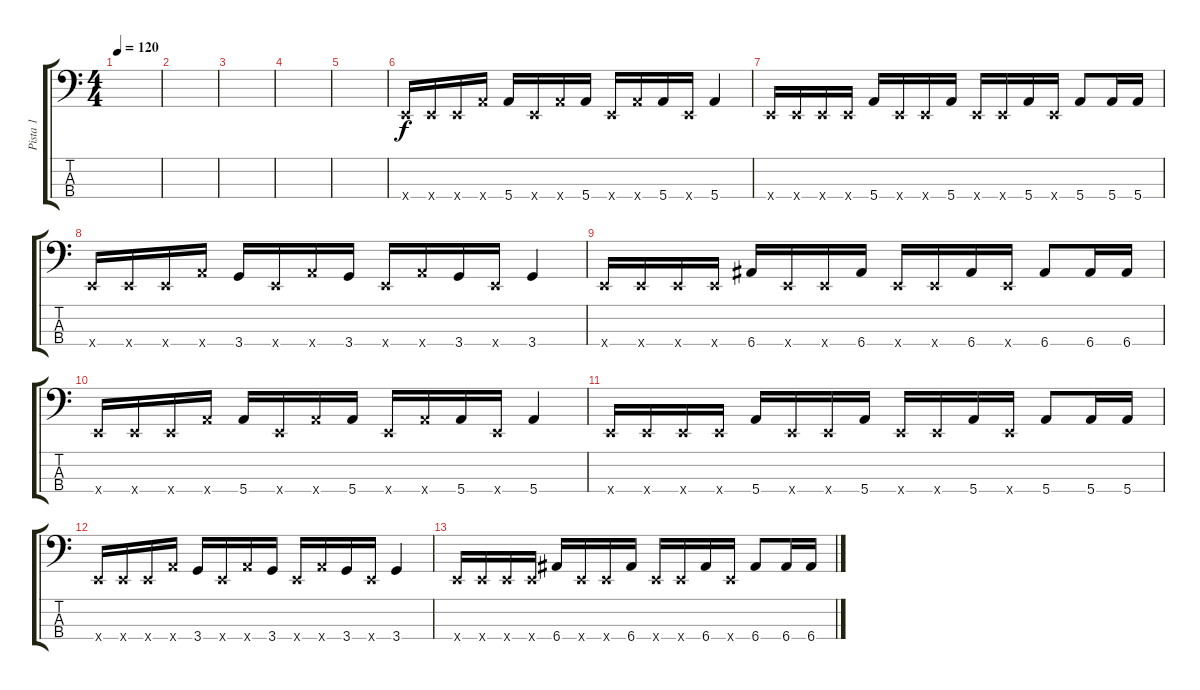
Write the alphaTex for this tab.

\track ("Pista 1" "Pista 1") {instrument synthbass1}
\staff {score tabs}
\tuning (G2 D2 A1 E1) {hide}
\ts (4 4)
\tempo 120
\clef f4
\ks c
|
|
|
|
|
0.4{x}.16 0.4{x}.16 0.4{x}.16 5.4{x}.16 5.4.16 0.4{x}.16 5.4{x}.16 5.4.16 0.4{x}.16 5.4{x}.16 5.4.16 0.4{x}.16 5.4.4 |
0.4{x}.16 0.4{x}.16 0.4{x}.16 0.4{x}.16 5.4.16 0.4{x}.16 0.4{x}.16 5.4.16 0.4{x}.16 0.4{x}.16 5.4.16 0.4{x}.16 5.4.8 5.4.16 5.4.16 |
0.4{x}.16 0.4{x}.16 0.4{x}.16 5.4{x}.16 3.4.16 0.4{x}.16 5.4{x}.16 3.4.16 0.4{x}.16 5.4{x}.16 3.4.16 0.4{x}.16 3.4.4 |
0.4{x}.16 0.4{x}.16 0.4{x}.16 0.4{x}.16 6.4.16 0.4{x}.16 0.4{x}.16 6.4.16 0.4{x}.16 0.4{x}.16 6.4.16 0.4{x}.16 6.4.8 6.4.16 6.4.16 |
0.4{x}.16 0.4{x}.16 0.4{x}.16 5.4{x}.16 5.4.16 0.4{x}.16 5.4{x}.16 5.4.16 0.4{x}.16 5.4{x}.16 5.4.16 0.4{x}.16 5.4.4 |
0.4{x}.16 0.4{x}.16 0.4{x}.16 0.4{x}.16 5.4.16 0.4{x}.16 0.4{x}.16 5.4.16 0.4{x}.16 0.4{x}.16 5.4.16 0.4{x}.16 5.4.8 5.4.16 5.4.16 |
0.4{x}.16 0.4{x}.16 0.4{x}.16 5.4{x}.16 3.4.16 0.4{x}.16 5.4{x}.16 3.4.16 0.4{x}.16 5.4{x}.16 3.4.16 0.4{x}.16 3.4.4 |
0.4{x}.16 0.4{x}.16 0.4{x}.16 0.4{x}.16 6.4.16 0.4{x}.16 0.4{x}.16 6.4.16 0.4{x}.16 0.4{x}.16 6.4.16 0.4{x}.16 6.4.8 6.4.16 6.4.16
